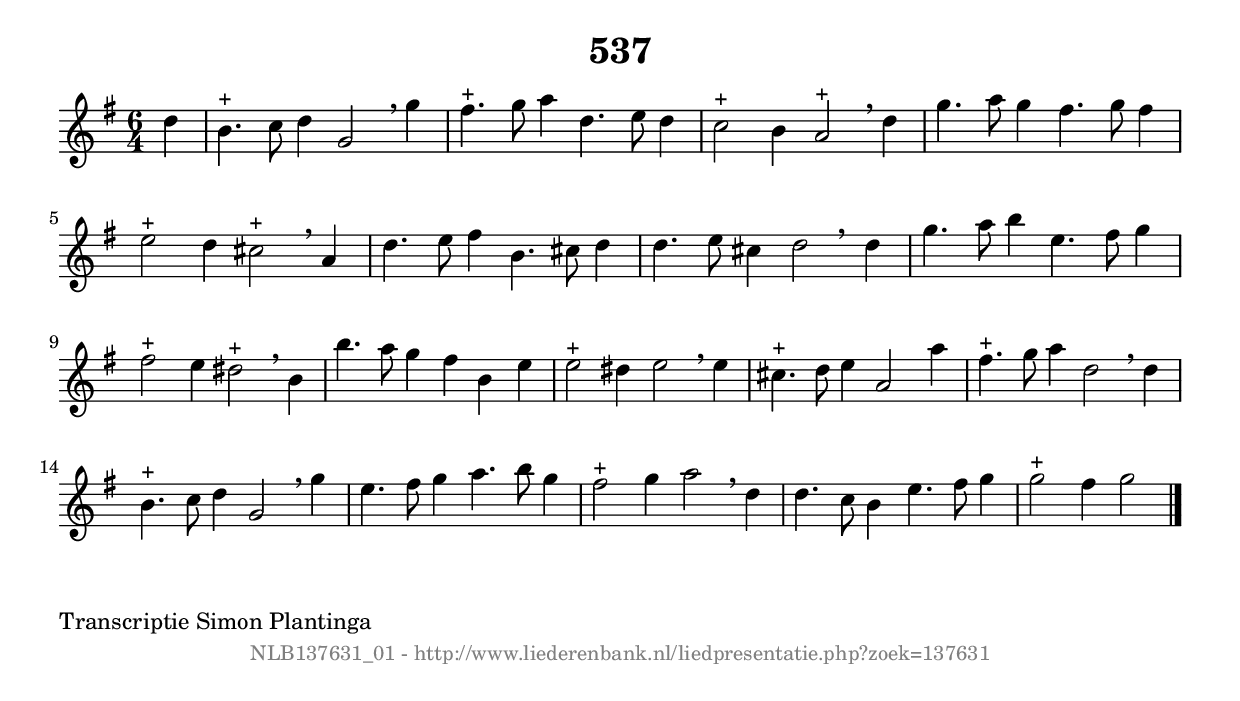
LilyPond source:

%
% produced by wce2krn 1.64 (7 June 2014)
%
\version"2.16"
#(append! paper-alist '(("long" . (cons (* 210 mm) (* 2000 mm)))))
#(set-default-paper-size "long")
sb = {\breathe}
mBreak = {\breathe }
bBreak = {\breathe }
x = {\once\override NoteHead #'style = #'cross }
gl=\glissando
itime={\override Staff.TimeSignature #'stencil = ##f }
ficta = {\once\set suggestAccidentals = ##t}
fine = {\once\override Score.RehearsalMark #'self-alignment-X = #1 \mark \markup {\italic{Fine}}}
dc = {\once\override Score.RehearsalMark #'self-alignment-X = #1 \mark \markup {\italic{D.C.}}}
dcf = {\once\override Score.RehearsalMark #'self-alignment-X = #1 \mark \markup {\italic{D.C. al Fine}}}
dcc = {\once\override Score.RehearsalMark #'self-alignment-X = #1 \mark \markup {\italic{D.C. al Coda}}}
ds = {\once\override Score.RehearsalMark #'self-alignment-X = #1 \mark \markup {\italic{D.S.}}}
dsf = {\once\override Score.RehearsalMark #'self-alignment-X = #1 \mark \markup {\italic{D.S. al Fine}}}
dsc = {\once\override Score.RehearsalMark #'self-alignment-X = #1 \mark \markup {\italic{D.S. al Coda}}}
pv = {\set Score.repeatCommands = #'((volta "1"))}
sv = {\set Score.repeatCommands = #'((volta "2"))}
tv = {\set Score.repeatCommands = #'((volta "3"))}
qv = {\set Score.repeatCommands = #'((volta "4"))}
xv = {\set Score.repeatCommands = #'((volta #f))}
\header{ tagline = ""
title = "537"
}
\score {{
\key g \major
\relative g'
{
\set melismaBusyProperties = #'()
\partial 32*8
\time 6/4
\tempo 4=120
\override Score.MetronomeMark #'transparent = ##t
\override Score.RehearsalMark #'break-visibility = #(vector #t #t #f)
d'4 | b4.^"+" c8 d4 g,2 \sb g'4 | fis4.^"+" g8 a4 d,4. e8 d4 | c2^"+" b4 a2^"+" \mBreak
d4 | g4. a8 g4 fis4. g8 fis4 | e2^"+" d4 cis2^"+" \sb a4 | d4. e8 fis4 b,4. cis8 d4 | d4. e8 cis4 d2 \bar ":|:" \bBreak
d4 | g4. a8 b4 e,4. fis8 g4 | fis2^"+" e4 dis2^"+" \sb b4 | b'4. a8 g4 fis4 b,4 e4 | e2^"+" dis4 e2 \mBreak
e4 | cis4.^"+" d8 e4 a,2 a'4 | fis4.^"+" g8 a4 d,2 \sb d4 | b4.^"+" c8 d4 g,2 \mBreak
g'4 | e4. fis8 g4 a4. b8 g4 | fis2^"+" g4 a2 \sb d,4 | d4. c8 b4 e4. fis8 g4 | g2^"+" fis4 g2 \bar "|."
 }}
 \midi { }
 \layout {
            indent = 0.0\cm
}
}
\markup { \wordwrap-string #" 
Transcriptie Simon Plantinga
"}
\markup { \vspace #0 } \markup { \with-color #grey \fill-line { \center-column { \smaller "NLB137631_01 - http://www.liederenbank.nl/liedpresentatie.php?zoek=137631" } } }
